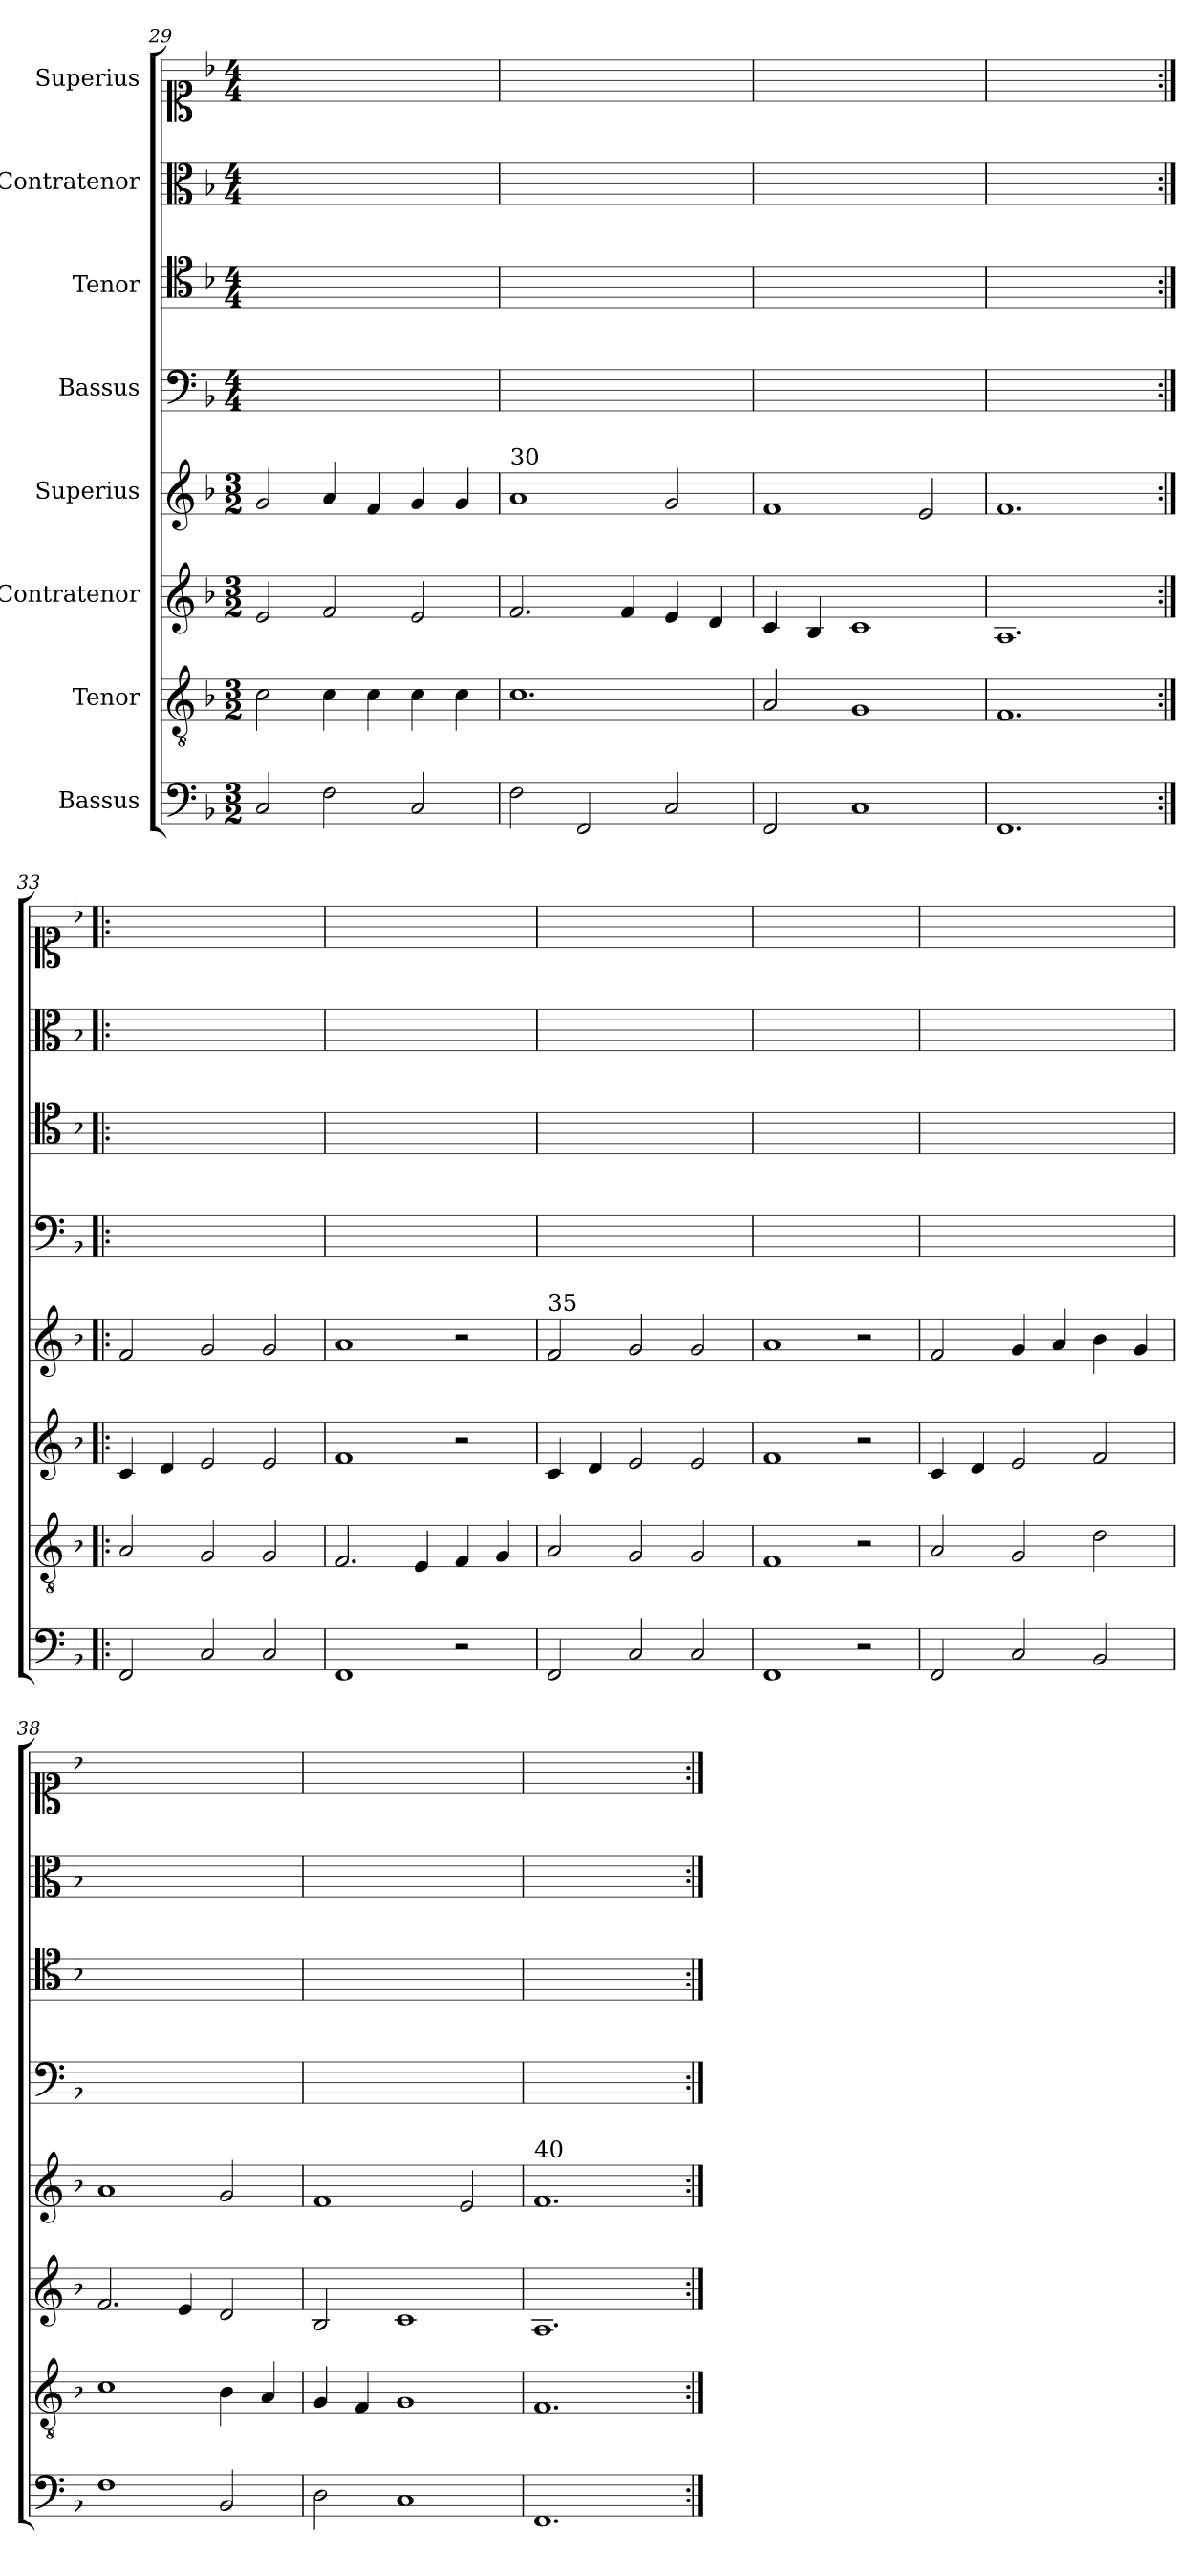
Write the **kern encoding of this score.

**kern	**kern	**kern	**kern	**kern	**kern	**kern	**kern
*part8	*part7	*part6	*part5	*part4	*part3	*part2	*part1
*staff8	*staff7	*staff6	*staff5	*staff4	*staff3	*staff2	*staff1
*I"Bassus	*I"Tenor	*I"Contratenor	*I"Superius	*I"Bassus	*I"Tenor	*I"Contratenor	*I"Superius
!!LO:PB:g=z
*clefF4	*clefGv2	*clefG2	*clefG2	*clefF4	*clefC4	*clefC3	*clefC1
*k[b-]	*k[b-]	*k[b-]	*k[b-]	*k[b-]	*k[b-]	*k[b-]	*k[b-]
*M3/2	*M3/2	*M3/2	*M3/2	*M4/4	*M4/4	*M4/4	*M4/4
=29	=29	=29	=29	=29	=29	=29	=29
2C/	2c\	2e/	2g/	1ryy	1ryy	1ryy	1ryy
2F\	4c\	2f/	4a/	.	.	.	.
.	4c\	.	4f/	.	.	.	.
2C/	4c\	2e/	4g/	2ryy	2ryy	2ryy	2ryy
.	4c\	.	4g/	.	.	.	.
=30	=30	=30	=30	=30	=30	=30	=30
!	!	!	!LO:TX:a:t=30	!	!	!	!
2F\	1.c	2.f/	1a	1ryy	1ryy	1ryy	1ryy
2FF/	.	.	.	.	.	.	.
.	.	4f/	.	.	.	.	.
2C/	.	4e/	2g/	2ryy	2ryy	2ryy	2ryy
.	.	4d/	.	.	.	.	.
=31	=31	=31	=31	=31	=31	=31	=31
2FF/	2A/	4c/	1f	1ryy	1ryy	1ryy	1ryy
.	.	4B-/	.	.	.	.	.
1C	1G	1c	.	.	.	.	.
.	.	.	2e/	2ryy	2ryy	2ryy	2ryy
=32	=32	=32	=32	=32	=32	=32	=32
1.FF	1.F	1.A	1.f	1ryy	1ryy	1ryy	1ryy
.	.	.	.	2ryy	2ryy	2ryy	2ryy
=33:|!|:	=33:|!|:	=33:|!|:	=33:|!|:	=33:|!|:	=33:|!|:	=33:|!|:	=33:|!|:
2FF/	2A/	4c/	2f/	1ryy	1ryy	1ryy	1ryy
.	.	4d/	.	.	.	.	.
2C/	2G/	2e/	2g/	.	.	.	.
2C/	2G/	2e/	2g/	2ryy	2ryy	2ryy	2ryy
=34	=34	=34	=34	=34	=34	=34	=34
1FF	2.F/	1f	1a	1ryy	1ryy	1ryy	1ryy
.	4E/	.	.	.	.	.	.
2r	4F/	2r	2r	2ryy	2ryy	2ryy	2ryy
.	4G/	.	.	.	.	.	.
!!LO:LB:g=z
=35	=35	=35	=35	=35	=35	=35	=35
!	!	!	!LO:TX:a:t=35	!	!	!	!
2FF/	2A/	4c/	2f/	1ryy	1ryy	1ryy	1ryy
.	.	4d/	.	.	.	.	.
2C/	2G/	2e/	2g/	.	.	.	.
2C/	2G/	2e/	2g/	2ryy	2ryy	2ryy	2ryy
=36	=36	=36	=36	=36	=36	=36	=36
1FF	1F	1f	1a	1ryy	1ryy	1ryy	1ryy
2r	2r	2r	2r	2ryy	2ryy	2ryy	2ryy
=37	=37	=37	=37	=37	=37	=37	=37
2FF/	2A/	4c/	2f/	1ryy	1ryy	1ryy	1ryy
.	.	4d/	.	.	.	.	.
2C/	2G/	2e/	4g/	.	.	.	.
.	.	.	4a/	.	.	.	.
2BB-/	2d\	2f/	4b-\	2ryy	2ryy	2ryy	2ryy
.	.	.	4g/	.	.	.	.
=38	=38	=38	=38	=38	=38	=38	=38
1F	1c	2.f/	1a	1ryy	1ryy	1ryy	1ryy
.	.	4e/	.	.	.	.	.
2BB-/	4B-\	2d/	2g/	2ryy	2ryy	2ryy	2ryy
.	4A/	.	.	.	.	.	.
=39	=39	=39	=39	=39	=39	=39	=39
2D\	4G/	2B-/	1f	1ryy	1ryy	1ryy	1ryy
.	4F/	.	.	.	.	.	.
1C	1G	1c	.	.	.	.	.
.	.	.	2e/	2ryy	2ryy	2ryy	2ryy
=40	=40	=40	=40	=40	=40	=40	=40
!	!	!	!LO:TX:a:t=40	!	!	!	!
1.FF	1.F	1.A	1.f	1ryy	1ryy	1ryy	1ryy
.	.	.	.	2ryy	2ryy	2ryy	2ryy
=:|!	=:|!	=:|!	=:|!	=:|!	=:|!	=:|!	=:|!
*-	*-	*-	*-	*-	*-	*-	*-
